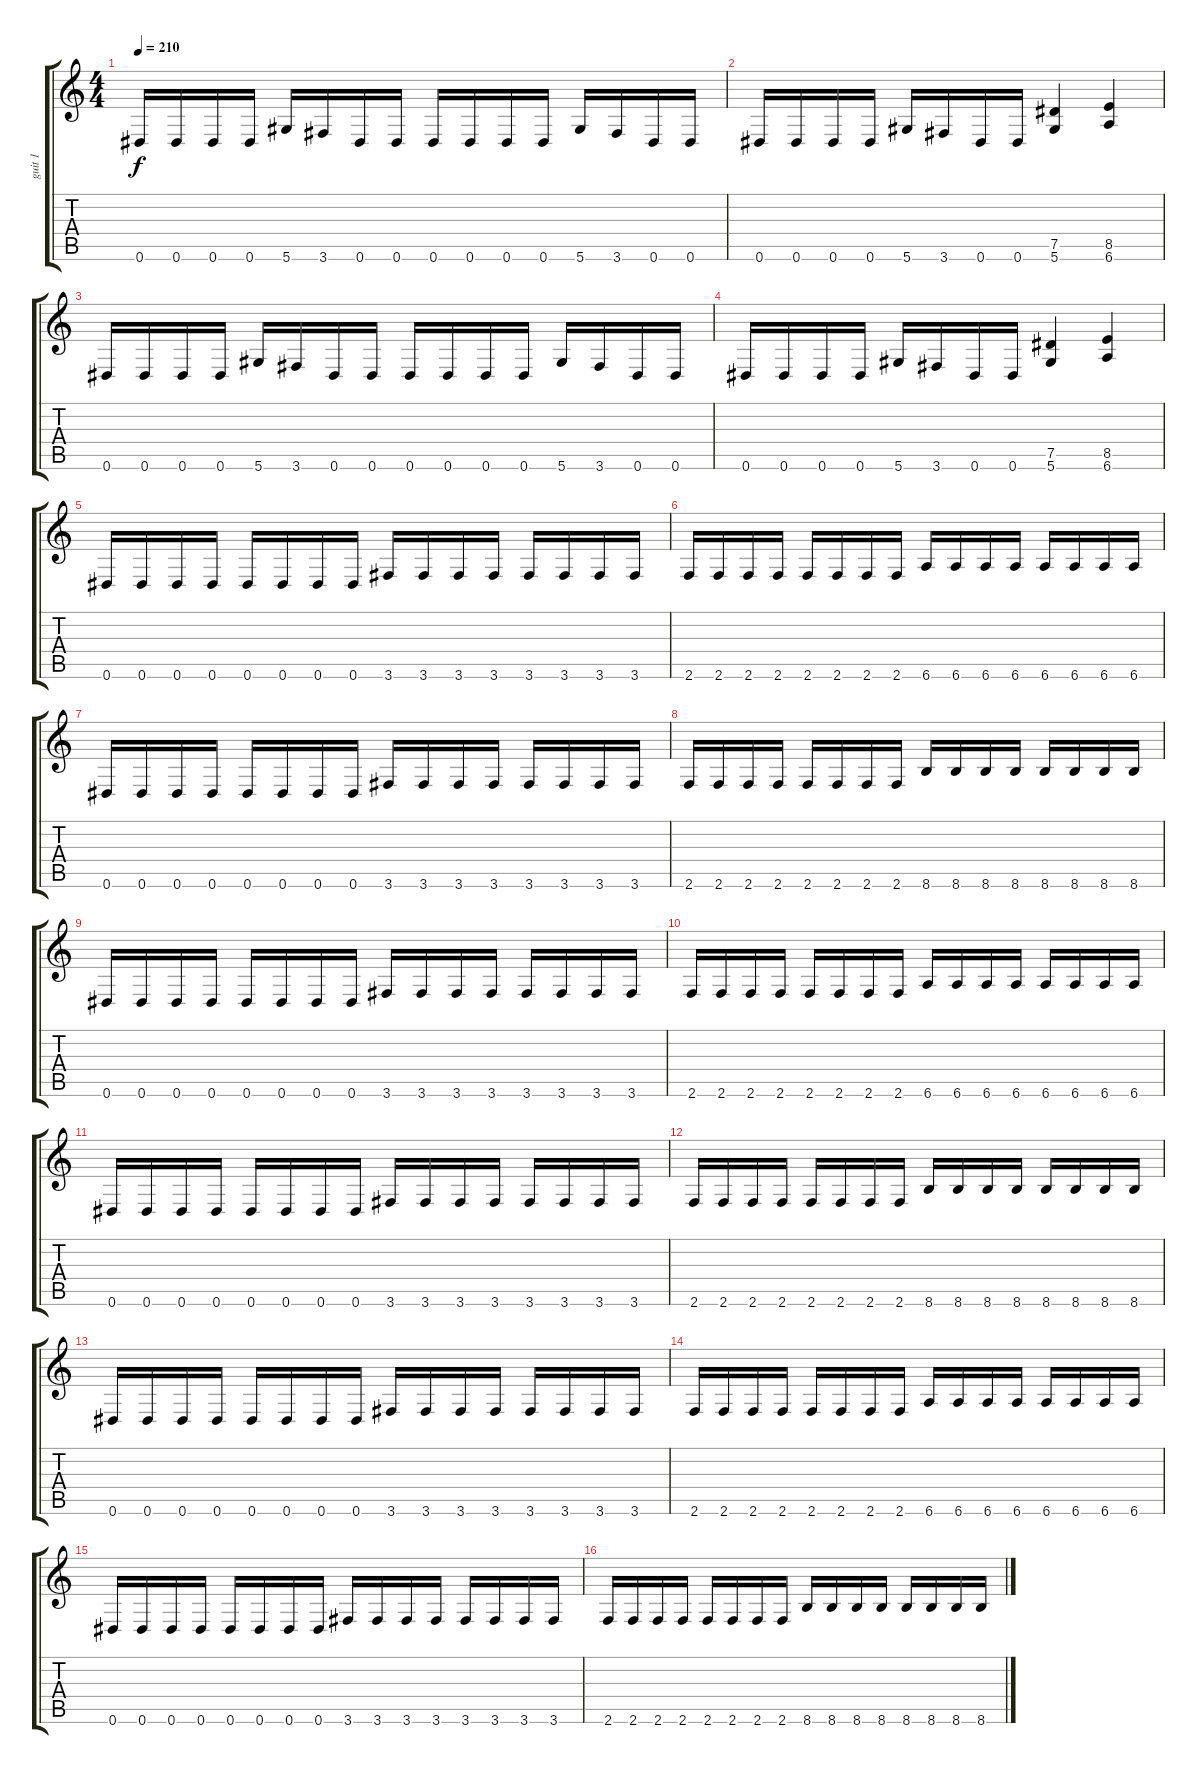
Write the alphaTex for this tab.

\track ("guit 1" "guit 1") {instrument distortionguitar}
\staff {score tabs}
\tuning (Eb4 Bb3 Gb3 Db3 Ab2 Eb2) {hide}
\ts (4 4)
\tempo 210
\clef g2
\ks c
0.6.16{dy f} 0.6.16 0.6.16 0.6.16 5.6.16 3.6.16 0.6.16 0.6.16 0.6.16 0.6.16 0.6.16 0.6.16 5.6.16 3.6.16 0.6.16 0.6.16 |
0.6.16 0.6.16 0.6.16 0.6.16 5.6.16 3.6.16 0.6.16 0.6.16 (7.5 5.6).4 (8.5 6.6).4 |
0.6.16 0.6.16 0.6.16 0.6.16 5.6.16 3.6.16 0.6.16 0.6.16 0.6.16 0.6.16 0.6.16 0.6.16 5.6.16 3.6.16 0.6.16 0.6.16 |
0.6.16 0.6.16 0.6.16 0.6.16 5.6.16 3.6.16 0.6.16 0.6.16 (7.5 5.6).4 (8.5 6.6).4 |
0.6.16 0.6.16 0.6.16 0.6.16 0.6.16 0.6.16 0.6.16 0.6.16 3.6.16 3.6.16 3.6.16 3.6.16 3.6.16 3.6.16 3.6.16 3.6.16 |
2.6.16 2.6.16 2.6.16 2.6.16 2.6.16 2.6.16 2.6.16 2.6.16 6.6.16 6.6.16 6.6.16 6.6.16 6.6.16 6.6.16 6.6.16 6.6.16 |
0.6.16 0.6.16 0.6.16 0.6.16 0.6.16 0.6.16 0.6.16 0.6.16 3.6.16 3.6.16 3.6.16 3.6.16 3.6.16 3.6.16 3.6.16 3.6.16 |
2.6.16 2.6.16 2.6.16 2.6.16 2.6.16 2.6.16 2.6.16 2.6.16 8.6.16 8.6.16 8.6.16 8.6.16 8.6.16 8.6.16 8.6.16 8.6.16 |
0.6.16 0.6.16 0.6.16 0.6.16 0.6.16 0.6.16 0.6.16 0.6.16 3.6.16 3.6.16 3.6.16 3.6.16 3.6.16 3.6.16 3.6.16 3.6.16 |
2.6.16 2.6.16 2.6.16 2.6.16 2.6.16 2.6.16 2.6.16 2.6.16 6.6.16 6.6.16 6.6.16 6.6.16 6.6.16 6.6.16 6.6.16 6.6.16 |
0.6.16 0.6.16 0.6.16 0.6.16 0.6.16 0.6.16 0.6.16 0.6.16 3.6.16 3.6.16 3.6.16 3.6.16 3.6.16 3.6.16 3.6.16 3.6.16 |
2.6.16 2.6.16 2.6.16 2.6.16 2.6.16 2.6.16 2.6.16 2.6.16 8.6.16 8.6.16 8.6.16 8.6.16 8.6.16 8.6.16 8.6.16 8.6.16 |
0.6.16 0.6.16 0.6.16 0.6.16 0.6.16 0.6.16 0.6.16 0.6.16 3.6.16 3.6.16 3.6.16 3.6.16 3.6.16 3.6.16 3.6.16 3.6.16 |
2.6.16 2.6.16 2.6.16 2.6.16 2.6.16 2.6.16 2.6.16 2.6.16 6.6.16 6.6.16 6.6.16 6.6.16 6.6.16 6.6.16 6.6.16 6.6.16 |
0.6.16 0.6.16 0.6.16 0.6.16 0.6.16 0.6.16 0.6.16 0.6.16 3.6.16 3.6.16 3.6.16 3.6.16 3.6.16 3.6.16 3.6.16 3.6.16 |
2.6.16 2.6.16 2.6.16 2.6.16 2.6.16 2.6.16 2.6.16 2.6.16 8.6.16 8.6.16 8.6.16 8.6.16 8.6.16 8.6.16 8.6.16 8.6.16
